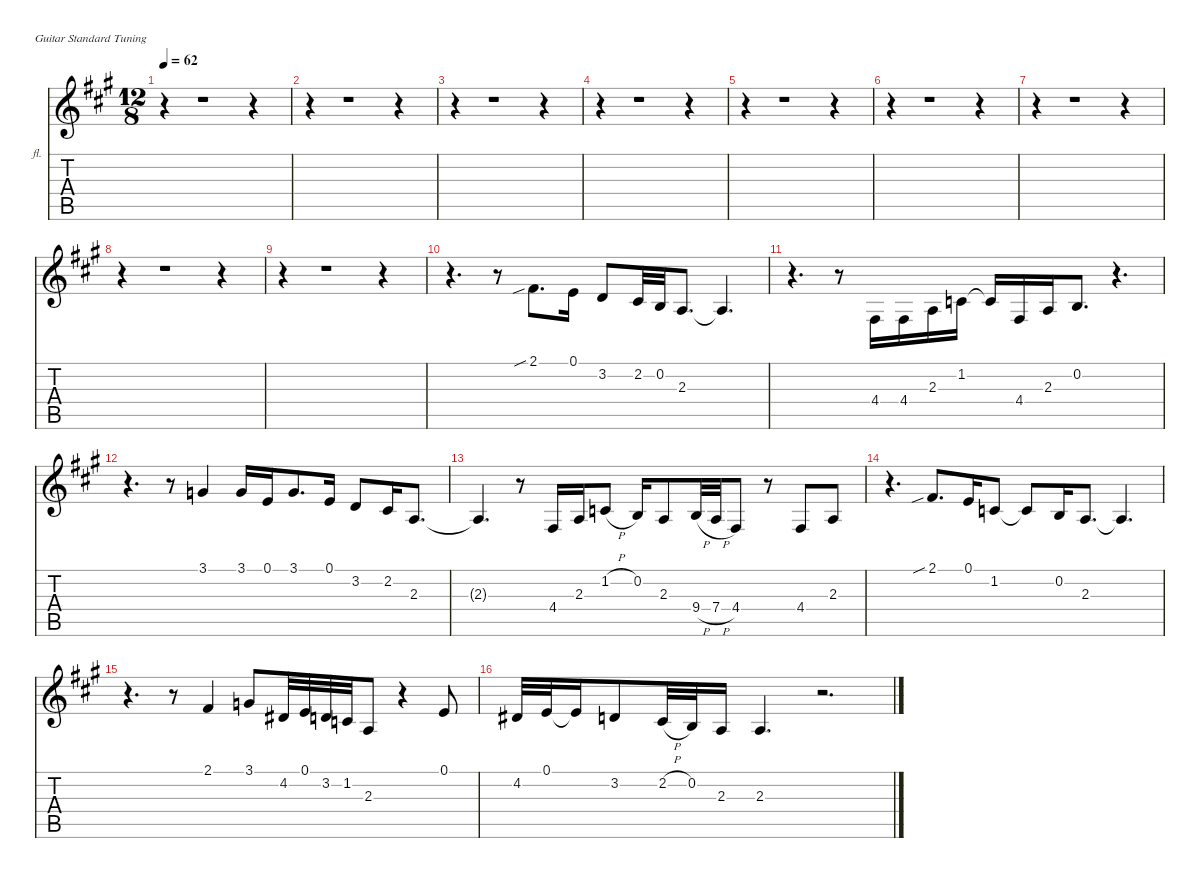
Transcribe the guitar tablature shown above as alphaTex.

\defaultSystemsLayout 4
\hideDynamics
\bracketExtendMode nobrackets
\firstSystemTrackNameOrientation horizontal
\otherSystemsTrackNameOrientation horizontal
\track ("Voice" "fl.") {instrument flute}
\staff {score tabs}
\tuning (E4 B3 G3 D3 A2 E2)
\ts (12 8)
\tempo 62
\clef g2
\ks a
r.4{dy f beam Down} r.1{beam Down} r.4{beam Down} |
r.4{beam Down} r.1{beam Down} r.4{beam Down} |
r.4{beam Down} r.1{beam Down} r.4{beam Down} |
r.4{beam Down} r.1{beam Down} r.4{beam Down} |
r.4{beam Down} r.1{beam Down} r.4{beam Down} |
r.4{beam Down} r.1{beam Down} r.4{beam Down} |
r.4{beam Down} r.1{beam Down} r.4{beam Down} |
r.4{beam Down} r.1{beam Down} r.4{beam Down} |
r.4{beam Down} r.1{beam Down} r.4{beam Down} |
r.4{d beam Down} r.8{beam Down} 2.1{sib acc #}.8{d beam Up} 0.1{acc forcenatural}.16{beam Up} 3.2{acc forcenatural}.8{beam Up} 2.2{acc #}.32{beam Up} 0.2{acc forcenatural}.32{beam Up} 2.3{acc forcenatural}.8{d beam Up} 2.3{t acc forcenatural}.4{d beam Up} |
r.4{d beam Down} r.8{beam Down} 4.4{acc #}.16{beam Up} 4.4{acc #}.16{beam Up} 2.3{acc forcenatural}.16{beam Up} 1.2{acc forcenatural}.16{beam Up} 1.2{t acc forcenatural}.16{beam Up} 4.4{acc #}.16{beam Up} 2.3{acc forcenatural}.16{beam Up} 0.2{acc forcenatural}.8{d beam Up} r.4{d beam Up} |
r.4{d beam Down} r.8{beam Down} 3.1{acc forcenatural}.4{beam Up} 3.1{acc forcenatural}.16{beam Up} 0.1{acc forcenatural}.16{beam Up} 3.1{acc forcenatural}.8{d beam Up} 0.1{acc forcenatural}.16{beam Up} 3.2{acc forcenatural}.8{beam Up} 2.2{acc #}.16{beam Up} 2.3{acc forcenatural}.8{d beam Up} |
2.3{t acc forcenatural}.4{d beam Up} r.8{beam Up} 4.4{acc #}.16{beam Up} 2.3{acc forcenatural}.16{beam Up} 1.2{h acc forcenatural}.8{beam Up} 0.2{acc forcenatural}.16{beam Up} 2.3{acc forcenatural}.8{beam Up} 9.4{h acc forcenatural}.32{beam Up} 7.4{h acc forcenatural}.32{beam Up} 4.4{acc #}.8{beam Up} r.8{beam Up} 4.4{acc #}.8{beam Up} 2.3{acc forcenatural}.8{beam Up} |
r.4{d beam Down} 2.1{sib acc #}.8{d beam Up} 0.1{acc forcenatural}.16{beam Up} 1.2{acc forcenatural}.8{beam Up} 1.2{t acc forcenatural}.8{beam Up} 0.2{acc forcenatural}.16{beam Up} 2.3{acc forcenatural}.8{d beam Up} 2.3{t acc forcenatural}.4{d beam Up} |
r.4{d beam Down} r.8{beam Down} 2.1{acc #}.4{beam Up} 3.1{acc forcenatural}.8{beam Up} 4.2{acc #}.32{beam Up} 0.1{acc forcenatural}.32{beam Up} 3.2{acc forcenatural}.32{beam Up} 1.2{acc forcenatural}.32{beam Up} 2.3{acc forcenatural}.8{beam Up} r.4{beam Up} 0.1{acc forcenatural}.8{beam Up} |
4.2{acc #}.32{beam Up} 0.1{acc forcenatural}.32{beam Up} 0.1{t acc forcenatural}.16{beam Up} 3.2{acc forcenatural}.8{beam Up} 2.2{h acc #}.32{beam Up} 0.2{acc forcenatural}.32{beam Up} 2.3{acc forcenatural}.16{beam Up} 2.3{acc forcenatural}.4{d beam Up} r.2{d beam Up}
